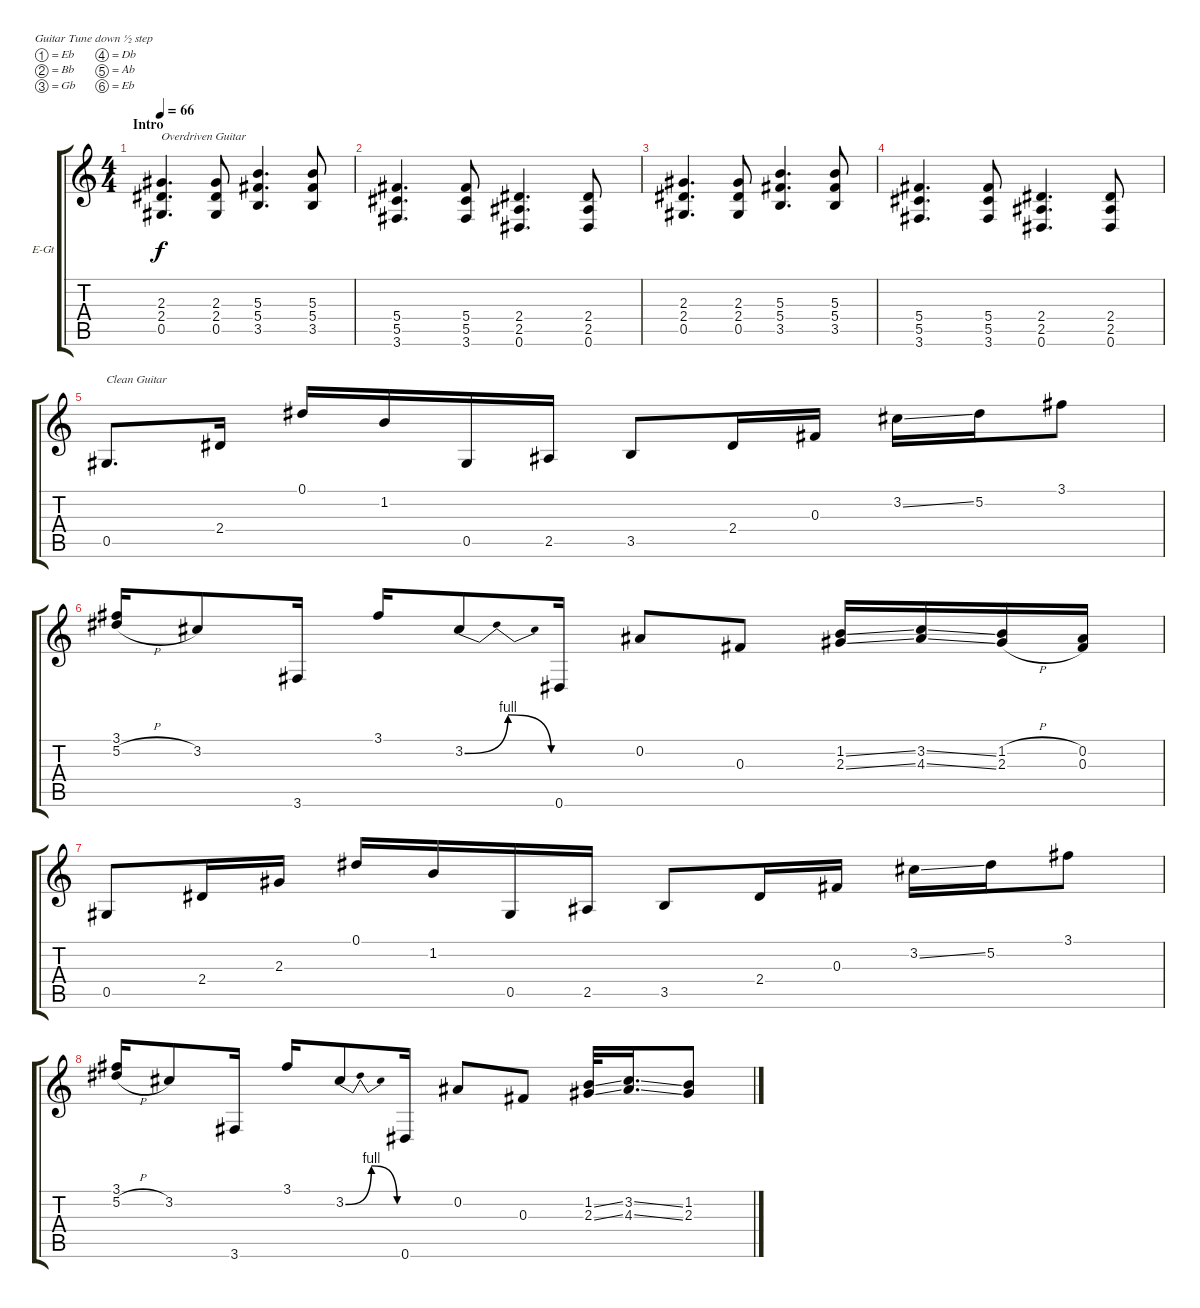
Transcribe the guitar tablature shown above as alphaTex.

\bracketExtendMode groupsimilarinstruments
\firstSystemTrackNameOrientation horizontal
\otherSystemsTrackNameOrientation horizontal
\track ("Rhythm Guitar (Jaymz)" "E-Gt") {instrument overdrivenguitar}
\staff {score tabs}
\tuning (Eb4 Bb3 Gb3 Db3 Ab2 Eb2)
\ts (4 4)
\section ("" "Intro")
\tempo 66
\clef g2
\ks c
(2.3 2.4 0.5).4{d txt "Overdriven Guitar" dy f instrument overdrivenguitar} (2.3 2.4 0.5).8 (5.3 5.4 3.5).4{d} (5.3 5.4 3.5).8 |
(5.4 5.5 3.6).4{d} (5.4 5.5 3.6).8 (2.4 2.5 0.6).4{d} (2.4 2.5 0.6).8 |
(2.3 2.4 0.5).4{d} (2.3 2.4 0.5).8 (5.3 5.4 3.5).4{d} (5.3 5.4 3.5).8 |
(5.4 5.5 3.6).4{d} (5.4 5.5 3.6).8 (2.4 2.5 0.6).4{d} (2.4 2.5 0.6).8 |
0.5.8{d txt "Clean Guitar"} 2.4.16 0.1.16 1.2.16 0.5.16 2.5.16 3.5.8 2.4.16 0.3.16 3.2{ss}.16 5.2.16 3.1.8 |
(3.1 5.2{h}).16 3.2.8 3.6.16 3.1.16 3.2{be (bendrelease 0 0 30 4 30 4 60 0)}.8 0.6.16 0.2.8 0.3.8 (1.2{ss} 2.3{ss}).16 (3.2{ss} 4.3{ss}).16 (1.2{h} 2.3{h}).16 (0.2 0.3).16 |
0.5.8 2.4.16 2.3.16 0.1.16 1.2.16 0.5.16 2.5.16 3.5.8 2.4.16 0.3.16 3.2{ss}.16 5.2.16 3.1.8 |
(3.1 5.2{h}).16 3.2.8 3.6.16 3.1.16 3.2{be (bendrelease 0 0 30 4 30 4 60 0)}.8 0.6.16 0.2.8 0.3.8 (1.2{ss} 2.3{ss}).32 (3.2{ss} 4.3{ss}).16{d} (1.2 2.3).8
